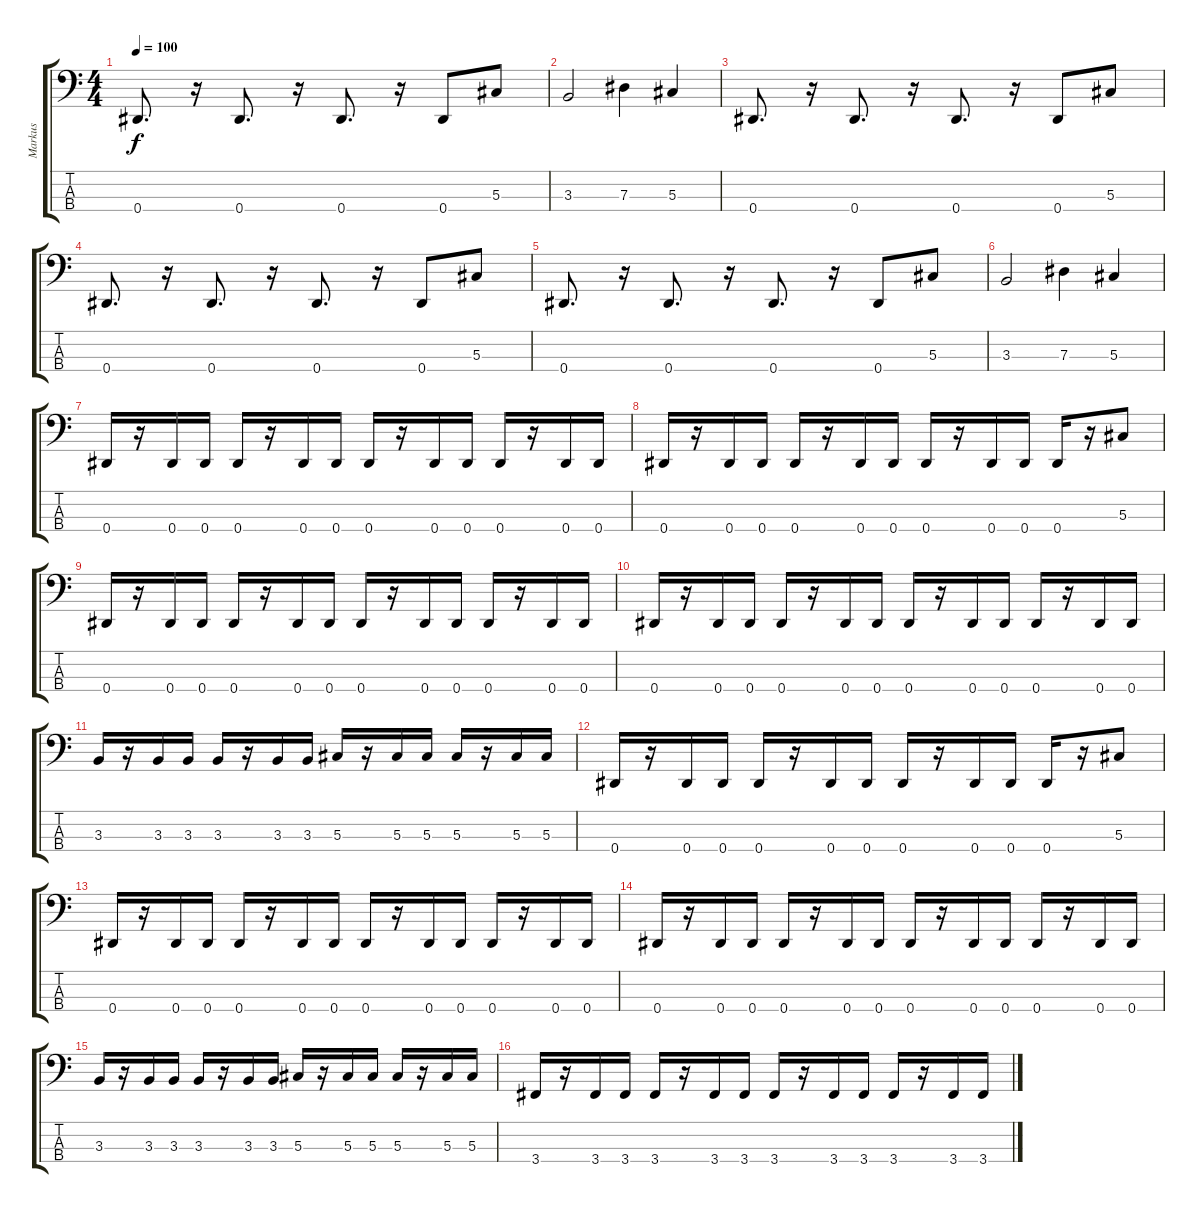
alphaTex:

\track ("Markus" "Markus") {instrument electricbassfinger}
\staff {score tabs}
\tuning (Gb2 Db2 Ab1 Eb1) {hide}
\ts (4 4)
\tempo 100
\clef f4
\ks c
0.4.8{d dy f} r.16 0.4.8{d} r.16 0.4.8{d} r.16 0.4.8 5.3.8 |
3.3.2 7.3.4 5.3.4 |
0.4.8{d} r.16 0.4.8{d} r.16 0.4.8{d} r.16 0.4.8 5.3.8 |
0.4.8{d} r.16 0.4.8{d} r.16 0.4.8{d} r.16 0.4.8 5.3.8 |
0.4.8{d} r.16 0.4.8{d} r.16 0.4.8{d} r.16 0.4.8 5.3.8 |
3.3.2 7.3.4 5.3.4 |
0.4.16 r.16 0.4.16 0.4.16 0.4.16 r.16 0.4.16 0.4.16 0.4.16 r.16 0.4.16 0.4.16 0.4.16 r.16 0.4.16 0.4.16 |
0.4.16 r.16 0.4.16 0.4.16 0.4.16 r.16 0.4.16 0.4.16 0.4.16 r.16 0.4.16 0.4.16 0.4.16 r.16 5.3.8 |
0.4.16 r.16 0.4.16 0.4.16 0.4.16 r.16 0.4.16 0.4.16 0.4.16 r.16 0.4.16 0.4.16 0.4.16 r.16 0.4.16 0.4.16 |
0.4.16 r.16 0.4.16 0.4.16 0.4.16 r.16 0.4.16 0.4.16 0.4.16 r.16 0.4.16 0.4.16 0.4.16 r.16 0.4.16 0.4.16 |
3.3.16 r.16 3.3.16 3.3.16 3.3.16 r.16 3.3.16 3.3.16 5.3.16 r.16 5.3.16 5.3.16 5.3.16 r.16 5.3.16 5.3.16 |
0.4.16 r.16 0.4.16 0.4.16 0.4.16 r.16 0.4.16 0.4.16 0.4.16 r.16 0.4.16 0.4.16 0.4.16 r.16 5.3.8 |
0.4.16 r.16 0.4.16 0.4.16 0.4.16 r.16 0.4.16 0.4.16 0.4.16 r.16 0.4.16 0.4.16 0.4.16 r.16 0.4.16 0.4.16 |
0.4.16 r.16 0.4.16 0.4.16 0.4.16 r.16 0.4.16 0.4.16 0.4.16 r.16 0.4.16 0.4.16 0.4.16 r.16 0.4.16 0.4.16 |
3.3.16 r.16 3.3.16 3.3.16 3.3.16 r.16 3.3.16 3.3.16 5.3.16 r.16 5.3.16 5.3.16 5.3.16 r.16 5.3.16 5.3.16 |
3.4.16 r.16 3.4.16 3.4.16 3.4.16 r.16 3.4.16 3.4.16 3.4.16 r.16 3.4.16 3.4.16 3.4.16 r.16 3.4.16 3.4.16
